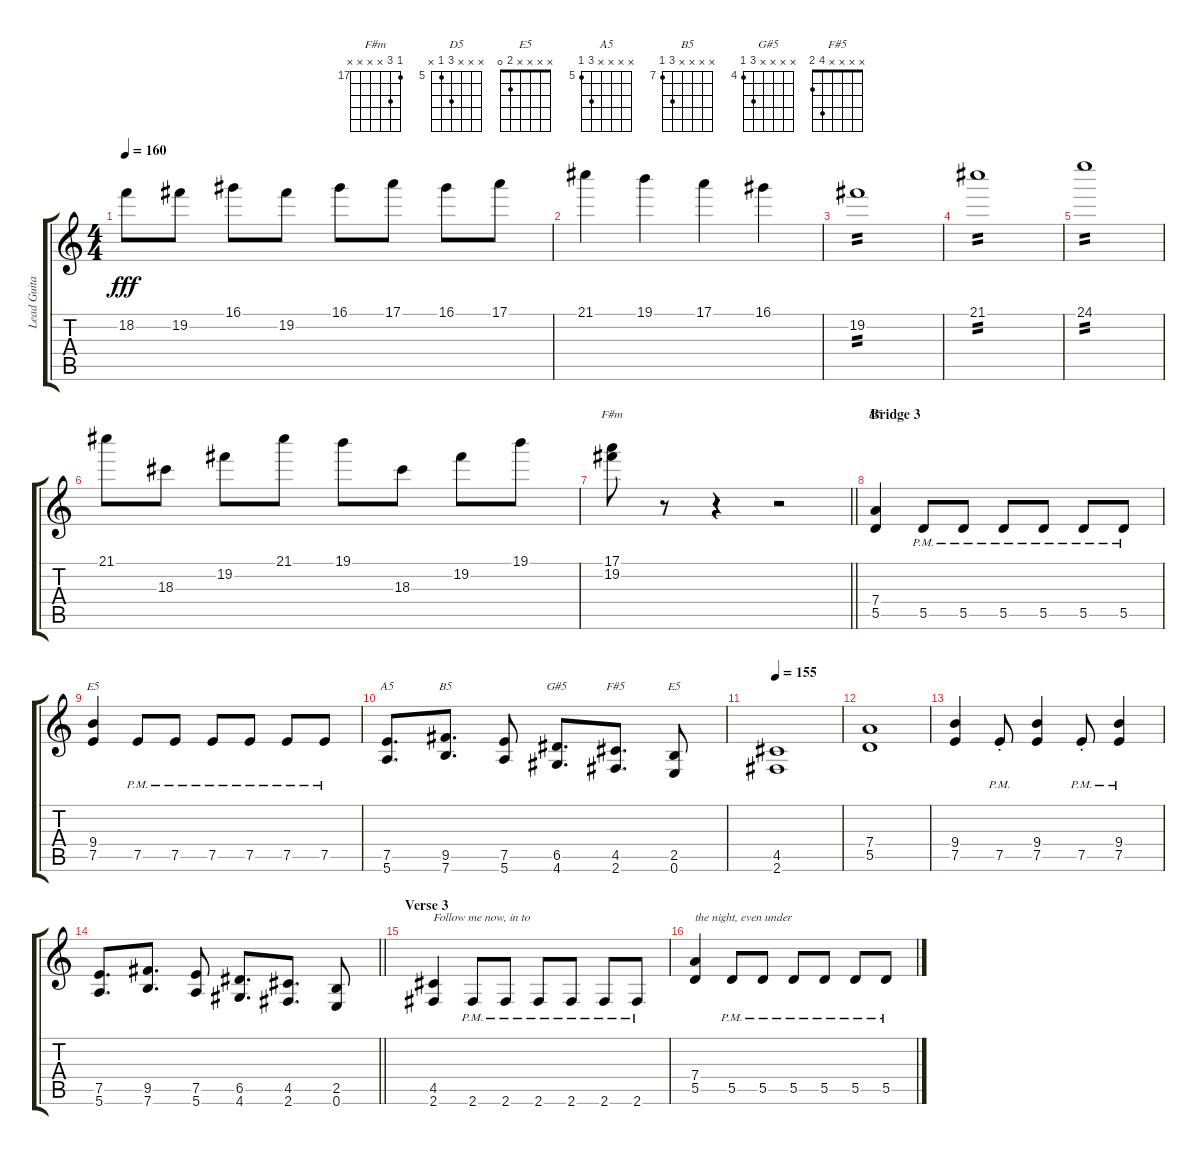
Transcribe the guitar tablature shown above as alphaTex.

\track ("Lead Guitar" "Lead Guita") {instrument distortionguitar}
\staff {score tabs}
\tuning (E4 B3 G3 D3 A2 E2) {hide}
\chord ("F#m" 17 19 x x x x) {firstfret 17}
\chord ("D5" x x x 7 5 x) {firstfret 5}
\chord ("E5" x x x 9 7 x) {firstfret 7}
\chord ("A5" x x x x 7 5) {firstfret 5}
\chord ("B5" x x x x 9 7) {firstfret 7}
\chord ("G#5" x x x x 6 4) {firstfret 4}
\chord ("F#5" x x x x 4 2)
\chord ("E5" x x x x 2 0)
\ts (4 4)
\tempo 160
\clef g2
\ks c
18.2.8{dy fff} 19.2.8 16.1.8 19.2.8 16.1.8 17.1.8 16.1.8 17.1.8 |
21.1.4 19.1.4 17.1.4 16.1.4 |
19.2.1{tp 2} |
21.1.1{tp 2} |
24.1.1{tp 2} |
21.1.8 18.3.8 19.2.8 21.1.8 19.1.8 18.3.8 19.2.8 19.1.8 |
\barLineRight lightlight
(17.1 19.2).8{ch "F#m"} r.8 r.4 r.2 |
\section ("" "Bridge 3")
(7.4 5.5).4{ch "D5"} 5.5{pm}.8 5.5{pm}.8 5.5{pm}.8 5.5{pm}.8 5.5{pm}.8 5.5{pm}.8 |
(9.4 7.5).4{ch "E5"} 7.5{pm}.8 7.5{pm}.8 7.5{pm}.8 7.5{pm}.8 7.5{pm}.8 7.5{pm}.8 |
(7.5 5.6).8{d ch "A5"} (9.5 7.6).8{d ch "B5"} (7.5 5.6).8 (6.5 4.6).8{d ch "G#5"} (4.5 2.6).8{d ch "F#5"} (2.5 0.6).8{ch "E5"} |
\tempo 155
(4.5 2.6).1 |
(7.4 5.5).1 |
(9.4 7.5).4 7.5{pm st}.8 (9.4 7.5).4 7.5{pm st}.8 (9.4 7.5{pm}).4 |
\barLineRight lightlight
(7.5 5.6).8{d} (9.5 7.6).8{d} (7.5 5.6).8 (6.5 4.6).8{d} (4.5 2.6).8{d} (2.5 0.6).8 |
\section ("" "Verse 3")
(4.5 2.6).4{txt "Follow me now, in to " volume 10} 2.6{pm}.8 2.6{pm}.8 2.6{pm}.8 2.6{pm}.8 2.6{pm}.8 2.6{pm}.8 |
(7.4 5.5).4{txt "the night, even under "} 5.5{pm}.8 5.5{pm}.8 5.5{pm}.8 5.5{pm}.8 5.5{pm}.8 5.5{pm}.8
